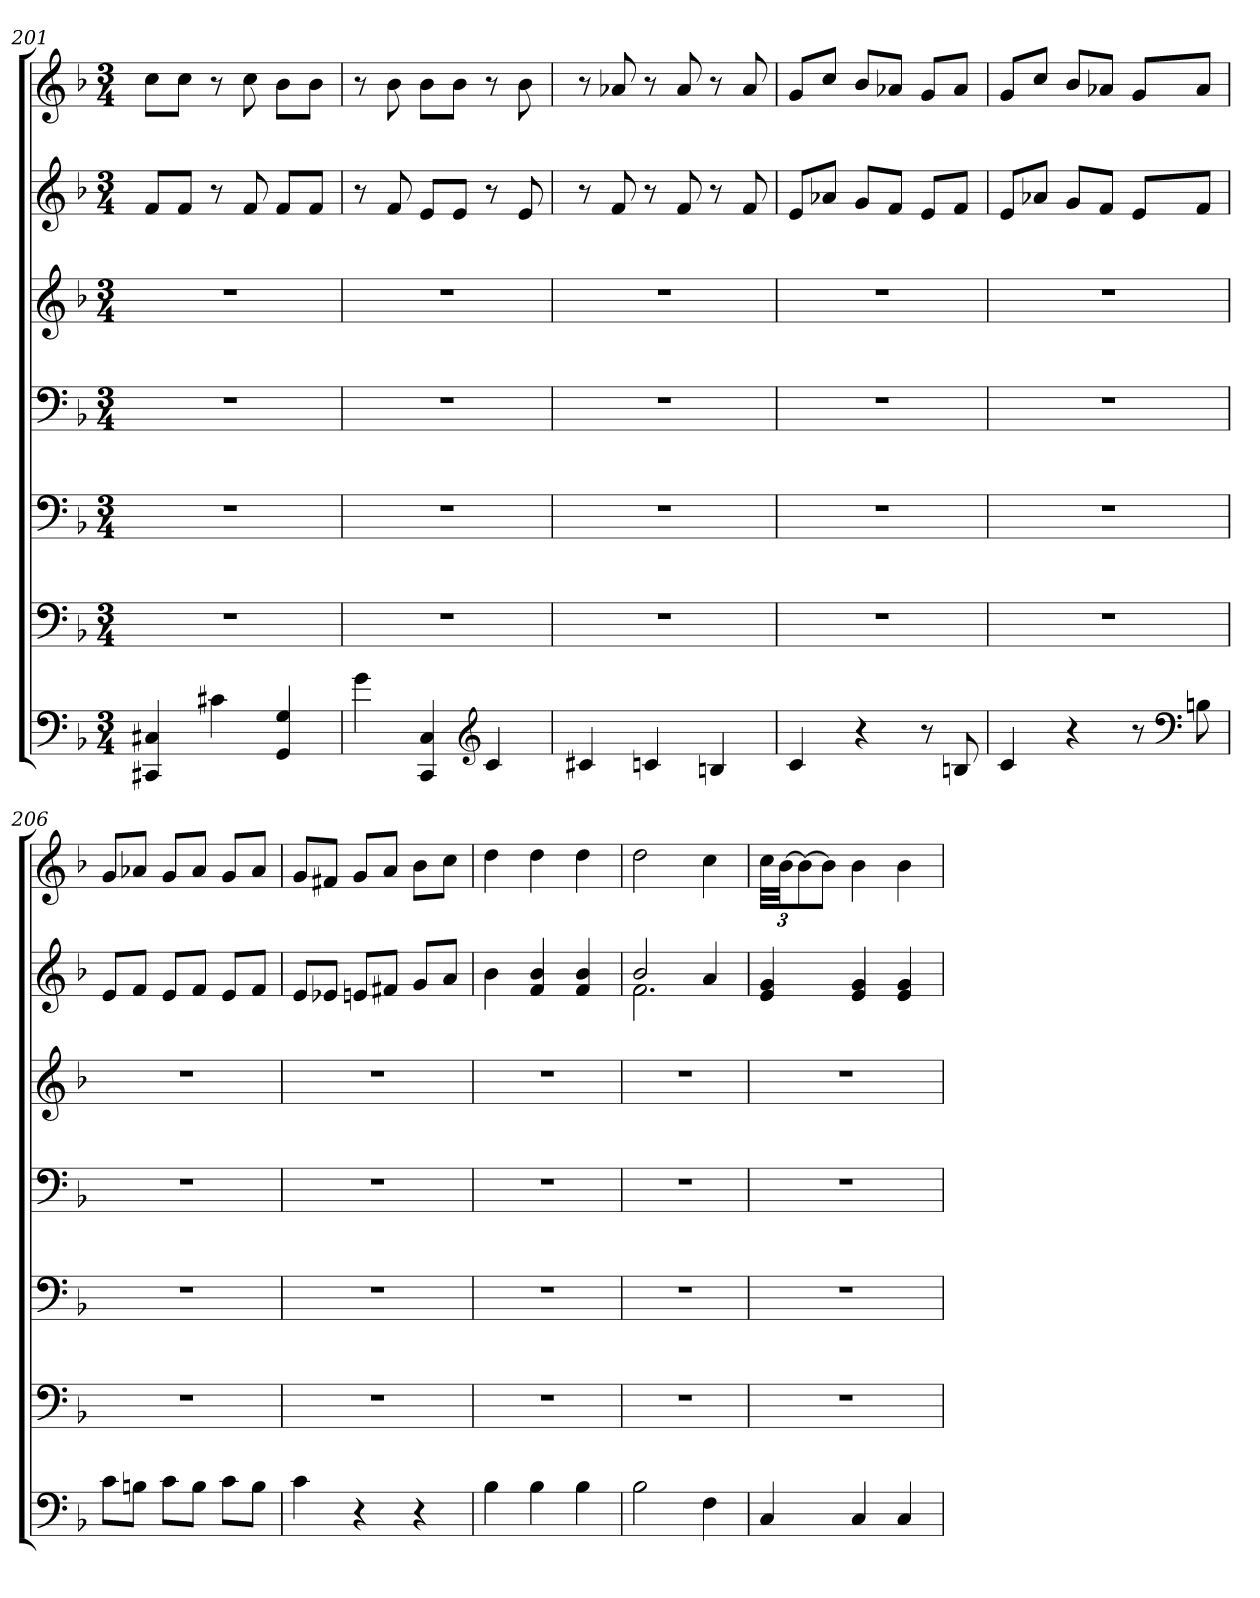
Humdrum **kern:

**kern	**kern	**kern	**kern	**kern	**kern	**kern
*part5	*part4	*part4	*part3	*part3	*part2	*part1
*staff7	*staff6	*staff5	*staff4	*staff3	*staff2	*staff1
!!LO:PB:g=z
*clefF4	*clefF4	*clefF4	*clefF4	*clefG2	*clefG2	*clefG2
*k[b-]	*k[b-]	*k[b-]	*k[b-]	*k[b-]	*k[b-]	*k[b-]
*M3/4	*M3/4	*M3/4	*M3/4	*M3/4	*M3/4	*M3/4
*MM150	*MM150	*MM150	*MM150	*MM150	*MM150	*MM150
=201	=201	=201	=201	=201	=201	=201
4CC#X/ 4C#X/	2.r	2.r	2.r	2.r	8f/L	8cc\L
.	.	.	.	.	8f/J	8cc\J
4c#X\	.	.	.	.	8r	8r
.	.	.	.	.	8f/	8cc\
*	*	*	*	*	*	*MM150
4GG/ 4G/	.	.	.	.	8f/L	8b-\L
.	.	.	.	.	8f/J	8b-\J
=202	=202	=202	=202	=202	=202	=202
4g\	2.r	2.r	2.r	2.r	8r	8r
.	.	.	.	.	8f/	8b-\
*	*	*	*	*	*	*MM150
4CC/ 4C/	.	.	.	.	8e/L	8b-\L
.	.	.	.	.	8e/J	8b-\J
*clefG2	*	*	*	*	*	*
4c/	.	.	.	.	8r	8r
.	.	.	.	.	8e/	8b-\
=203	=203	=203	=203	=203	=203	=203
*	*	*	*	*	*	*MM150
4c#X/	2.r	2.r	2.r	2.r	8r	8r
.	.	.	.	.	8f/	8a-X/
4cn/	.	.	.	.	8r	8r
.	.	.	.	.	8f/	8a-/
4Bn/	.	.	.	.	8r	8r
.	.	.	.	.	8f/	8a-/
=204	=204	=204	=204	=204	=204	=204
4c/	2.r	2.r	2.r	2.r	8e/L	8g/L
.	.	.	.	.	8a-X/J	8cc/J
4r	.	.	.	.	8g/L	8b-/L
.	.	.	.	.	8f/J	8a-X/J
8r	.	.	.	.	8e/L	8g/L
8Bn/	.	.	.	.	8f/J	8a-/J
!!LO:PB:g=z
=205	=205	=205	=205	=205	=205	=205
4c/	2.r	2.r	2.r	2.r	8e/L	8g/L
.	.	.	.	.	8a-X/J	8cc/J
4r	.	.	.	.	8g/L	8b-/L
.	.	.	.	.	8f/J	8a-X/J
8r	.	.	.	.	8e/L	8g/L
*clefF4	*	*	*	*	*	*
8Bn\	.	.	.	.	8f/J	8a-/J
=206	=206	=206	=206	=206	=206	=206
8c\L	2.r	2.r	2.r	2.r	8e/L	8g/L
8Bn\J	.	.	.	.	8f/J	8a-X/J
8c\L	.	.	.	.	8e/L	8g/L
8B\J	.	.	.	.	8f/J	8a-/J
8c\L	.	.	.	.	8e/L	8g/L
8B\J	.	.	.	.	8f/J	8a-/J
=207	=207	=207	=207	=207	=207	=207
4c\	2.r	2.r	2.r	2.r	8e/L	8g/L
.	.	.	.	.	8e-X/J	8f#X/J
4r	.	.	.	.	8en/L	8g/L
.	.	.	.	.	8f#X/J	8a/J
*	*	*	*	*	*	*MM138
4r	.	.	.	.	8g/L	8b-\L
*	*	*	*	*	*	*MM103
.	.	.	.	.	8a/J	8cc\J
=208	=208	=208	=208	=208	=208	=208
*	*	*	*	*	*	*MM143
4B-\	2.r	2.r	2.r	2.r	4b-\	4dd\
4B-\	.	.	.	.	4f/ 4b-/	4dd\
4B-\	.	.	.	.	4f/ 4b-/	4dd\
=209	=209	=209	=209	=209	=209	=209
*	*	*	*	*	*	*MM143
*	*	*	*	*	*^	*
2B-\	2.r	2.r	2.r	2.r	2b-/	2.f\	2dd\
4F\	.	.	.	.	4a/	.	4cc\
*	*	*	*	*	*v	*v	*
=210	=210	=210	=210	=210	=210	=210
*	*	*	*	*	*	*Xbrackettup
*	*	*	*	*	*	*MM143
4C/	2.r	2.r	2.r	2.r	4e/ 4g/	48cc\LLL
.	.	.	.	.	.	[48b-\JJ
.	.	.	.	.	.	12b-\_
.	.	.	.	.	.	8b-\J]
4C/	.	.	.	.	4e/ 4g/	4b-\
4C/	.	.	.	.	4e/ 4g/	4b-\
=	=	=	=	=	=	=
*-	*-	*-	*-	*-	*-	*-
